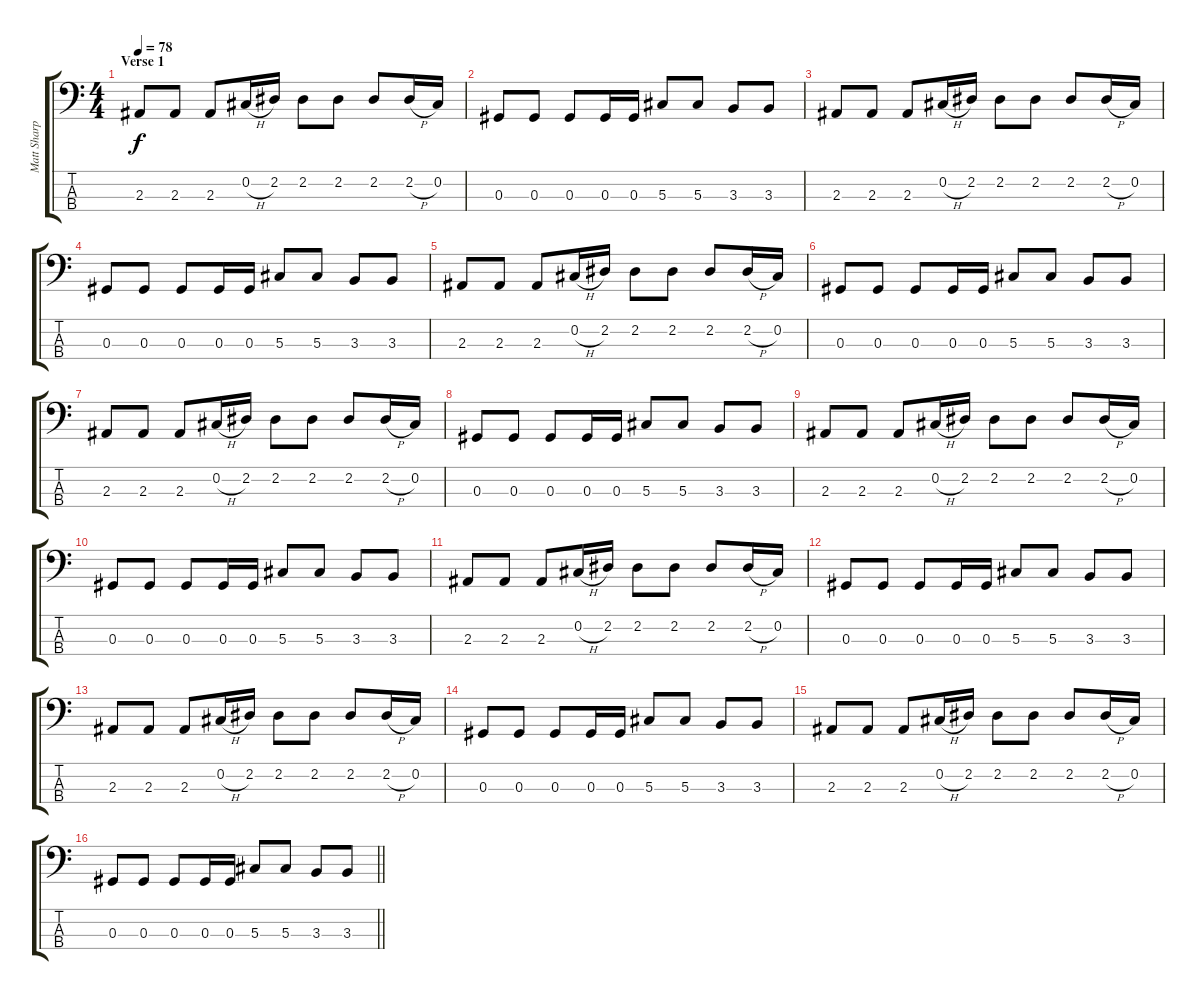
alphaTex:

\track ("Matt Sharp" "Matt Sharp") {instrument electricbassfinger}
\staff {score tabs}
\tuning (Gb2 Db2 Ab1 Eb1) {hide}
\ts (4 4)
\section ("" "Verse 1")
\tempo 78
\clef f4
\ks c
2.3.8{dy f} 2.3.8 2.3.8 0.2{h}.16 2.2.16 2.2.8 2.2.8 2.2.8 2.2{h}.16 0.2.16 |
0.3.8 0.3.8 0.3.8 0.3.16 0.3.16 5.3.8 5.3.8 3.3.8 3.3.8 |
2.3.8 2.3.8 2.3.8 0.2{h}.16 2.2.16 2.2.8 2.2.8 2.2.8 2.2{h}.16 0.2.16 |
0.3.8 0.3.8 0.3.8 0.3.16 0.3.16 5.3.8 5.3.8 3.3.8 3.3.8 |
2.3.8 2.3.8 2.3.8 0.2{h}.16 2.2.16 2.2.8 2.2.8 2.2.8 2.2{h}.16 0.2.16 |
0.3.8 0.3.8 0.3.8 0.3.16 0.3.16 5.3.8 5.3.8 3.3.8 3.3.8 |
2.3.8 2.3.8 2.3.8 0.2{h}.16 2.2.16 2.2.8 2.2.8 2.2.8 2.2{h}.16 0.2.16 |
0.3.8 0.3.8 0.3.8 0.3.16 0.3.16 5.3.8 5.3.8 3.3.8 3.3.8 |
2.3.8 2.3.8 2.3.8 0.2{h}.16 2.2.16 2.2.8 2.2.8 2.2.8 2.2{h}.16 0.2.16 |
0.3.8 0.3.8 0.3.8 0.3.16 0.3.16 5.3.8 5.3.8 3.3.8 3.3.8 |
2.3.8 2.3.8 2.3.8 0.2{h}.16 2.2.16 2.2.8 2.2.8 2.2.8 2.2{h}.16 0.2.16 |
0.3.8 0.3.8 0.3.8 0.3.16 0.3.16 5.3.8 5.3.8 3.3.8 3.3.8 |
2.3.8 2.3.8 2.3.8 0.2{h}.16 2.2.16 2.2.8 2.2.8 2.2.8 2.2{h}.16 0.2.16 |
0.3.8 0.3.8 0.3.8 0.3.16 0.3.16 5.3.8 5.3.8 3.3.8 3.3.8 |
2.3.8 2.3.8 2.3.8 0.2{h}.16 2.2.16 2.2.8 2.2.8 2.2.8 2.2{h}.16 0.2.16 |
\barLineRight lightlight
0.3.8 0.3.8 0.3.8 0.3.16 0.3.16 5.3.8 5.3.8 3.3.8 3.3.8
